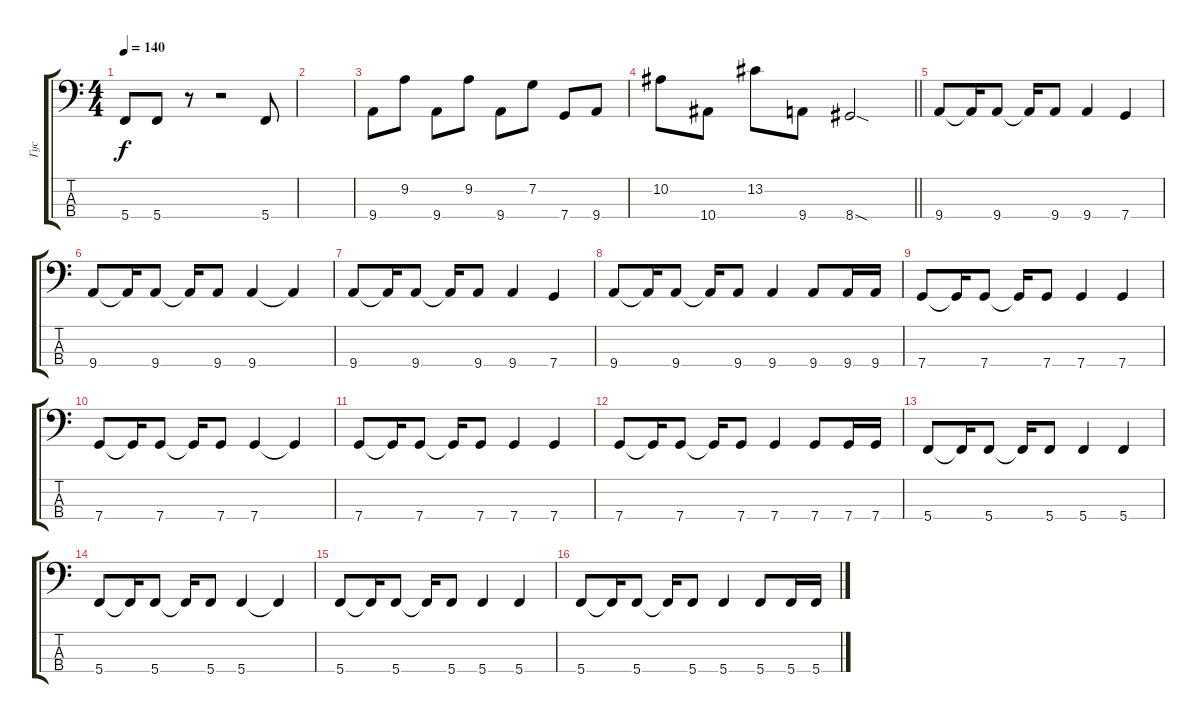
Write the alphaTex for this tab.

\track ("Гус" "Гус") {instrument electricbassfinger}
\staff {score tabs}
\tuning (F2 C2 G1 C1) {hide}
\ts (4 4)
\tempo 140
\clef f4
\ks c
5.4.8{dy f} 5.4.8 r.8 r.2 5.4.8 |
|
9.4.8 9.2.8 9.4.8 9.2.8 9.4.8 7.2.8 7.4.8 9.4.8 |
\barLineRight lightlight
10.2.8 10.4.8 13.2.8 9.4.8 8.4{sod}.2 |
9.4.8 9.4{t}.16 9.4.8 9.4{t}.16 9.4.8 9.4.4 7.4.4 |
9.4.8 9.4{t}.16 9.4.8 9.4{t}.16 9.4.8 9.4.4 9.4{t}.4 |
9.4.8 9.4{t}.16 9.4.8 9.4{t}.16 9.4.8 9.4.4 7.4.4 |
9.4.8 9.4{t}.16 9.4.8 9.4{t}.16 9.4.8 9.4.4 9.4.8 9.4.16 9.4.16 |
7.4.8 7.4{t}.16 7.4.8 7.4{t}.16 7.4.8 7.4.4 7.4.4 |
7.4.8 7.4{t}.16 7.4.8 7.4{t}.16 7.4.8 7.4.4 7.4{t}.4 |
7.4.8 7.4{t}.16 7.4.8 7.4{t}.16 7.4.8 7.4.4 7.4.4 |
7.4.8 7.4{t}.16 7.4.8 7.4{t}.16 7.4.8 7.4.4 7.4.8 7.4.16 7.4.16 |
5.4.8 5.4{t}.16 5.4.8 5.4{t}.16 5.4.8 5.4.4 5.4.4 |
5.4.8 5.4{t}.16 5.4.8 5.4{t}.16 5.4.8 5.4.4 5.4{t}.4 |
5.4.8 5.4{t}.16 5.4.8 5.4{t}.16 5.4.8 5.4.4 5.4.4 |
5.4.8 5.4{t}.16 5.4.8 5.4{t}.16 5.4.8 5.4.4 5.4.8 5.4.16 5.4.16
